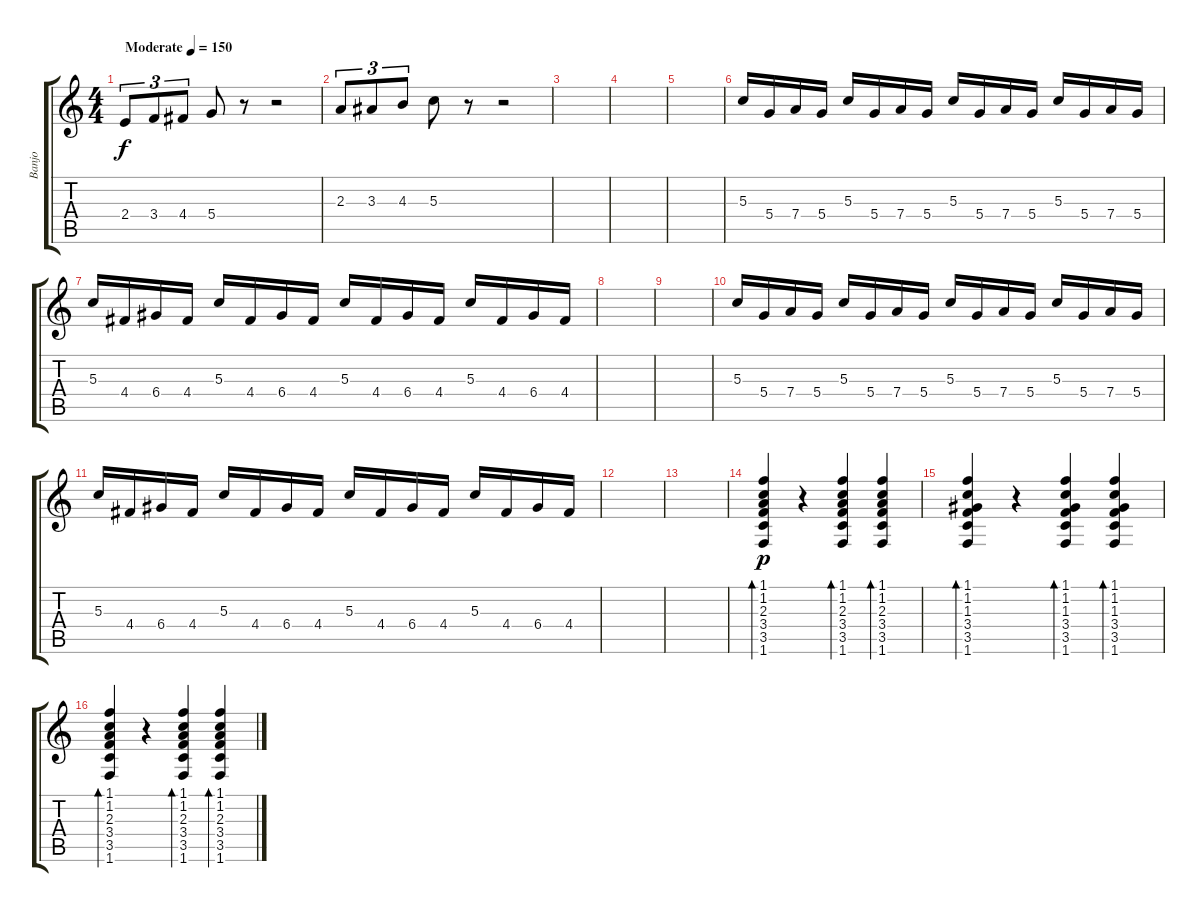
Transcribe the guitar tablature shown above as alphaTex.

\track ("Banjo" "Banjo") {instrument banjo}
\staff {score tabs}
\tuning (E4 B3 G3 D3 A2 E2) {hide}
\displaytranspose 12
\ts (4 4)
\tempo (150 "Moderate")
\clef g2
\ks c
2.4.8{tu (3 2) dy f instrument banjo} 3.4.8{tu (3 2)} 4.4.8{tu (3 2)} 5.4.8 r.8 r.2 |
2.3.8{tu (3 2)} 3.3.8{tu (3 2)} 4.3.8{tu (3 2)} 5.3.8 r.8 r.2 |
|
|
|
5.3.16 5.4.16 7.4.16 5.4.16 5.3.16 5.4.16 7.4.16 5.4.16 5.3.16 5.4.16 7.4.16 5.4.16 5.3.16 5.4.16 7.4.16 5.4.16 |
5.3.16 4.4.16 6.4.16 4.4.16 5.3.16 4.4.16 6.4.16 4.4.16 5.3.16 4.4.16 6.4.16 4.4.16 5.3.16 4.4.16 6.4.16 4.4.16 |
|
|
5.3.16 5.4.16 7.4.16 5.4.16 5.3.16 5.4.16 7.4.16 5.4.16 5.3.16 5.4.16 7.4.16 5.4.16 5.3.16 5.4.16 7.4.16 5.4.16 |
5.3.16 4.4.16 6.4.16 4.4.16 5.3.16 4.4.16 6.4.16 4.4.16 5.3.16 4.4.16 6.4.16 4.4.16 5.3.16 4.4.16 6.4.16 4.4.16 |
|
|
(1.1 1.2 2.3 3.4 3.5 1.6).4{bd 120 dy p} r.4 (1.1 1.2 2.3 3.4 3.5 1.6).4{bd 120} (1.1 1.2 2.3 3.4 3.5 1.6).4{bd 120} |
(1.1 1.2 1.3 3.4 3.5 1.6).4{bd 120} r.4 (1.1 1.2 1.3 3.4 3.5 1.6).4{bd 120} (1.1 1.2 1.3 3.4 3.5 1.6).4{bd 120} |
(1.1 1.2 2.3 3.4 3.5 1.6).4{bd 120} r.4 (1.1 1.2 2.3 3.4 3.5 1.6).4{bd 120} (1.1 1.2 2.3 3.4 3.5 1.6).4{bd 120}
